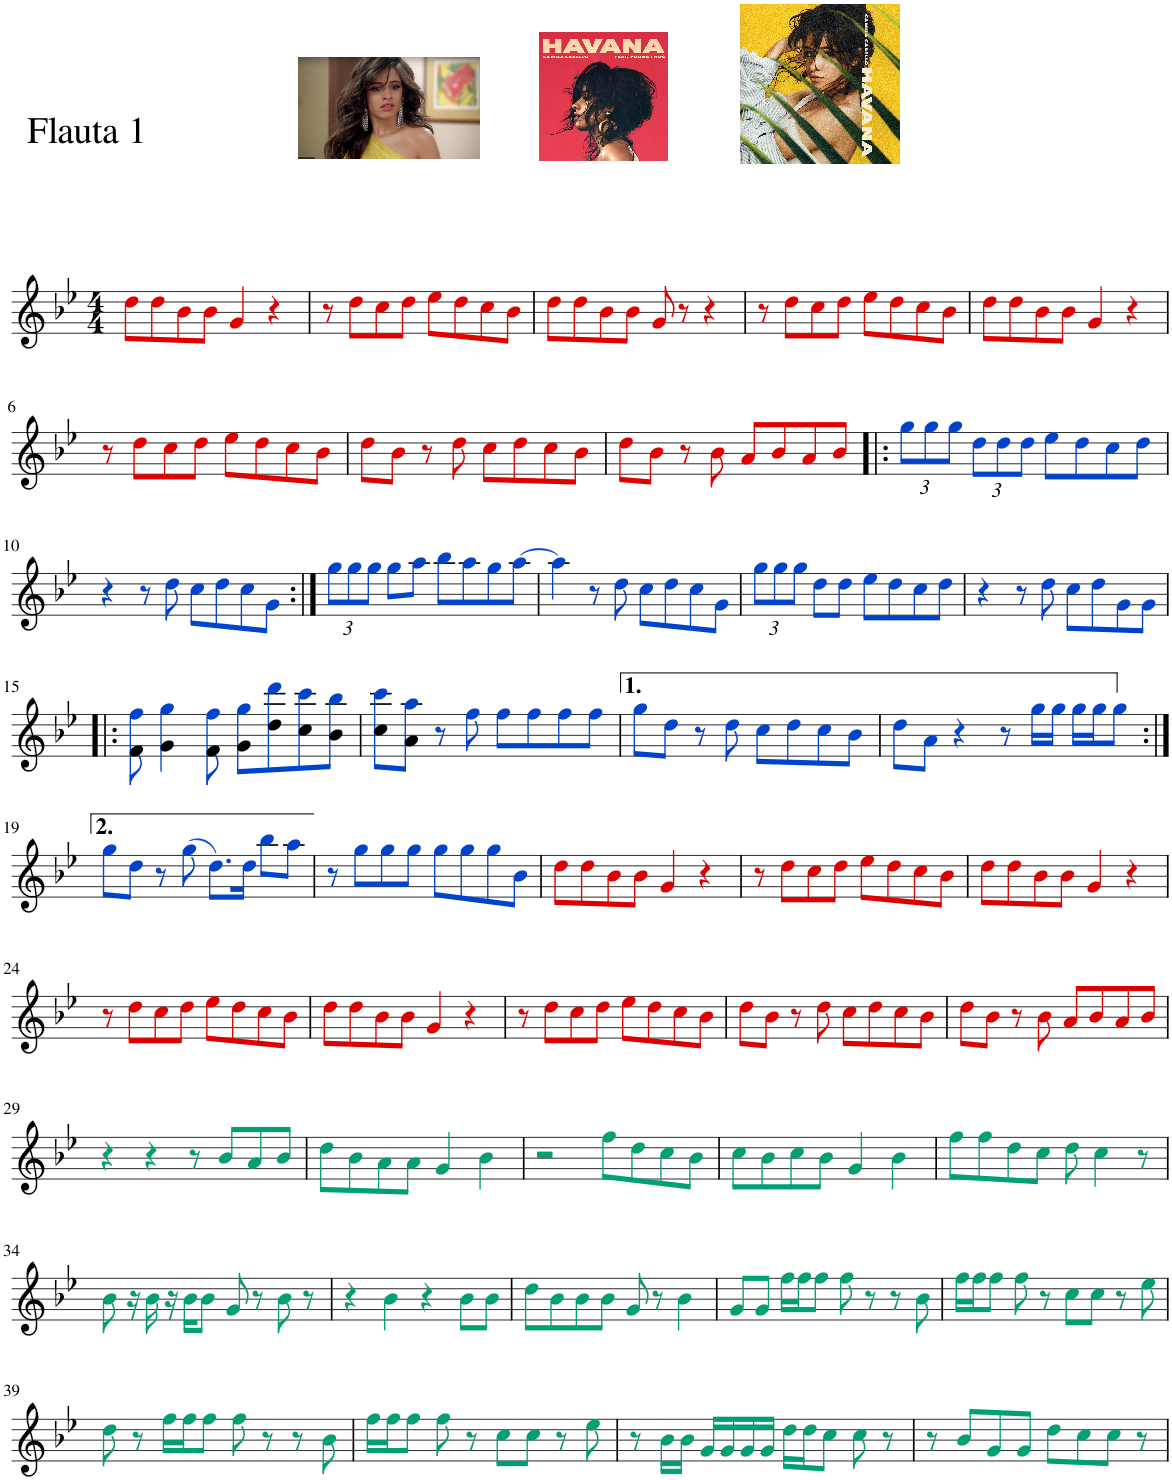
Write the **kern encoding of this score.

**kern
*part1
*staff1
*I"Flauta 1
*I'Fl.1
*clefG2
*k[b-e-]
*M4/4
=1
8ddi\L
8ddi\
8b-i\
8b-i\J
4gi/
4r
=2
8r
8ddi\L
8cci\
8ddi\J
8ee-i\L
8ddi\
8cci\
8b-i\J
=3
8ddi\L
8ddi\
8b-i\
8b-i\J
8gi/
8r
4r
=4
8r
8ddi\L
8cci\
8ddi\J
8ee-i\L
8ddi\
8cci\
8b-i\J
=5
8ddi\L
8ddi\
8b-i\
8b-i\J
4gi/
4r
!!LO:LB:g=z
=6
8r
8ddi\L
8cci\
8ddi\J
8ee-i\L
8ddi\
8cci\
8b-i\J
=7
8ddi\L
8b-i\J
8r
8ddi\
8cci\L
8ddi\
8cci\
8b-i\J
=8
8ddi\L
8b-i\J
8r
8b-i\
8ai/L
8b-i/
8ai/
8b-i/J
=9!|:
*Xbrackettup
12ggj\L
12ggj\
12ggj\J
12ddj\L
12ddj\
12ddj\J
8ee-j\L
8ddj\
8ccj\
8ddj\J
!!LO:LB:g=z
=10
4r
8r
8ddj\
8ccj\L
8ddj\
8ccj\
8gj\J
=11:|!
12ggj\L
12ggj\
12ggj\J
8ggj\L
8aaj\J
8bb-j\L
8aaj\
8ggj\
[8aaj\J
=12
4aaj\]
8r
8ddj\
8ccj\L
8ddj\
8ccj\
8gj\J
=13
12ggj\L
12ggj\
12ggj\J
8ddj\L
8ddj\J
8ee-j\L
8ddj\
8ccj\
8ddj\J
=14
4r
8r
8ddj\
8ccj\L
8ddj\
8gj\
8gj\J
!!LO:LB:g=z
=15!|:
8f\ 8ffj\
4g\ 4ggj\
8f\ 8ffj\
8g\ 8ggj\L
8dd\ 8dddj\
8cc\ 8cccj\
8b-\ 8bb-j\J
=16
8cc\ 8cccj\L
8a\ 8aaj\J
8r
8ffj\
8ffj\L
8ffj\
8ffj\
8ffj\J
=17
8ggj\L
8ddj\J
8r
8ddj\
8ccj\L
8ddj\
8ccj\
8b-j\J
=18
8ddj\L
8aj\J
4r
8r
16ggj\LL
16ggj\JJ
16ggj\LL
16ggj\J
8ggj\J
!!LO:LB:g=z
=19:|!
8ggj\L
8ddj\J
8r
(8ggj\
8.ddj\L)
16ddj\Jk
8bb-j\L
8aaj\J
=20
8r
8ggj\L
8ggj\
8ggj\J
8ggj\L
8ggj\
8ggj\
8b-j\J
=21
8ddZ\L
8ddZ\
8b-Z\
8b-Z\J
4gZ/
4r
=22
8r
8ddZ\L
8ccZ\
8ddZ\J
8ee-Z\L
8ddZ\
8ccZ\
8b-Z\J
=23
8ddZ\L
8ddZ\
8b-Z\
8b-Z\J
4gZ/
4r
!!LO:LB:g=z
=24
8r
8ddZ\L
8ccZ\
8ddZ\J
8ee-Z\L
8ddZ\
8ccZ\
8b-Z\J
=25
8ddZ\L
8ddZ\
8b-Z\
8b-Z\J
4gZ/
4r
=26
8r
8ddZ\L
8ccZ\
8ddZ\J
8ee-Z\L
8ddZ\
8ccZ\
8b-Z\J
=27
8ddZ\L
8b-Z\J
8r
8ddZ\
8ccZ\L
8ddZ\
8ccZ\
8b-Z\J
=28
8ddZ\L
8b-Z\J
8r
8b-Z\
8aZ/L
8b-Z/
8aZ/
8b-Z/J
!!LO:LB:g=z
=29
4r
4r
8r
8b-V/L
8aV/
8b-V/J
=30
8ddV\L
8b-V\
8aV\
8aV\J
4gV/
4b-V\
=31
2r
8ffV\L
8ddV\
8ccV\
8b-V\J
=32
8ccV\L
8b-V\
8ccV\
8b-V\J
4gV/
4b-V\
=33
8ffV\L
8ffV\
8ddV\
8ccV\J
8ddV\
4ccV\
8r
!!LO:LB:g=z
=34
8b-V\
16r
16b-V\
16r
16b-V\KL
8b-V\J
8gV/
8r
8b-V\
8r
=35
4r
4b-V\
4r
8b-V\L
8b-V\J
=36
8ddV\L
8b-V\
8b-V\
8b-V\J
8gV/
8r
4b-V\
=37
8gV/L
8gV/J
16ffV\LL
16ffV\J
8ffV\J
8ffV\
8r
8r
8b-V\
=38
16ffV\LL
16ffV\J
8ffV\J
8ffV\
8r
8ccV\L
8ccV\J
8r
8ee-V\
!!LO:LB:g=z
=39
8ddV\
8r
16ffV\LL
16ffV\J
8ffV\J
8ffV\
8r
8r
8b-V\
=40
16ffV\LL
16ffV\J
8ffV\J
8ffV\
8r
8ccV\L
8ccV\J
8r
8ee-V\
=41
8r
16b-V\LL
16b-V\JJ
16gV/LL
16gV/
16gV/
16gV/JJ
16ddV\LL
16ddV\J
8ccV\J
8ccV\
8r
=42
8r
8b-V/L
8gV/
8gV/J
8ddV\L
8ccV\
8ccV\J
8r
=
*-
